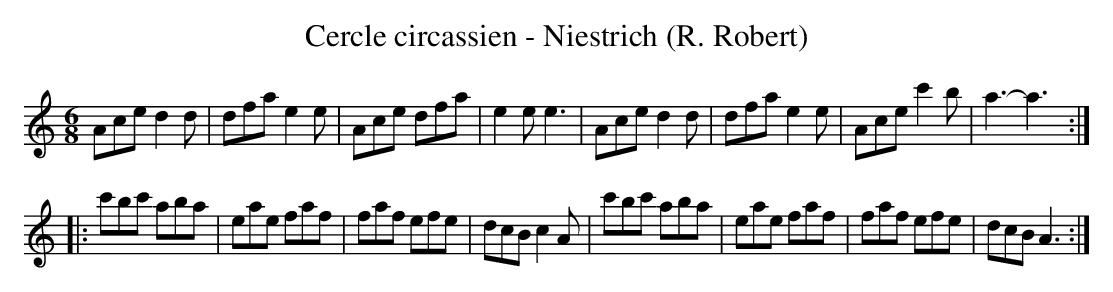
X:1
T:Cercle circassien - Niestrich (R. Robert)
M:6/8
L:1/8
K:C
Ace d2d|dfa e2e|Ace dfa|e2e e3|\
Ace d2d|dfa e2e|Ace c'2b|a3-a3:|
|:c'bc' aba| eae faf|faf efe|dcB c2A|\
c'bc' aba| eae faf|faf efe|dcB A3:|
